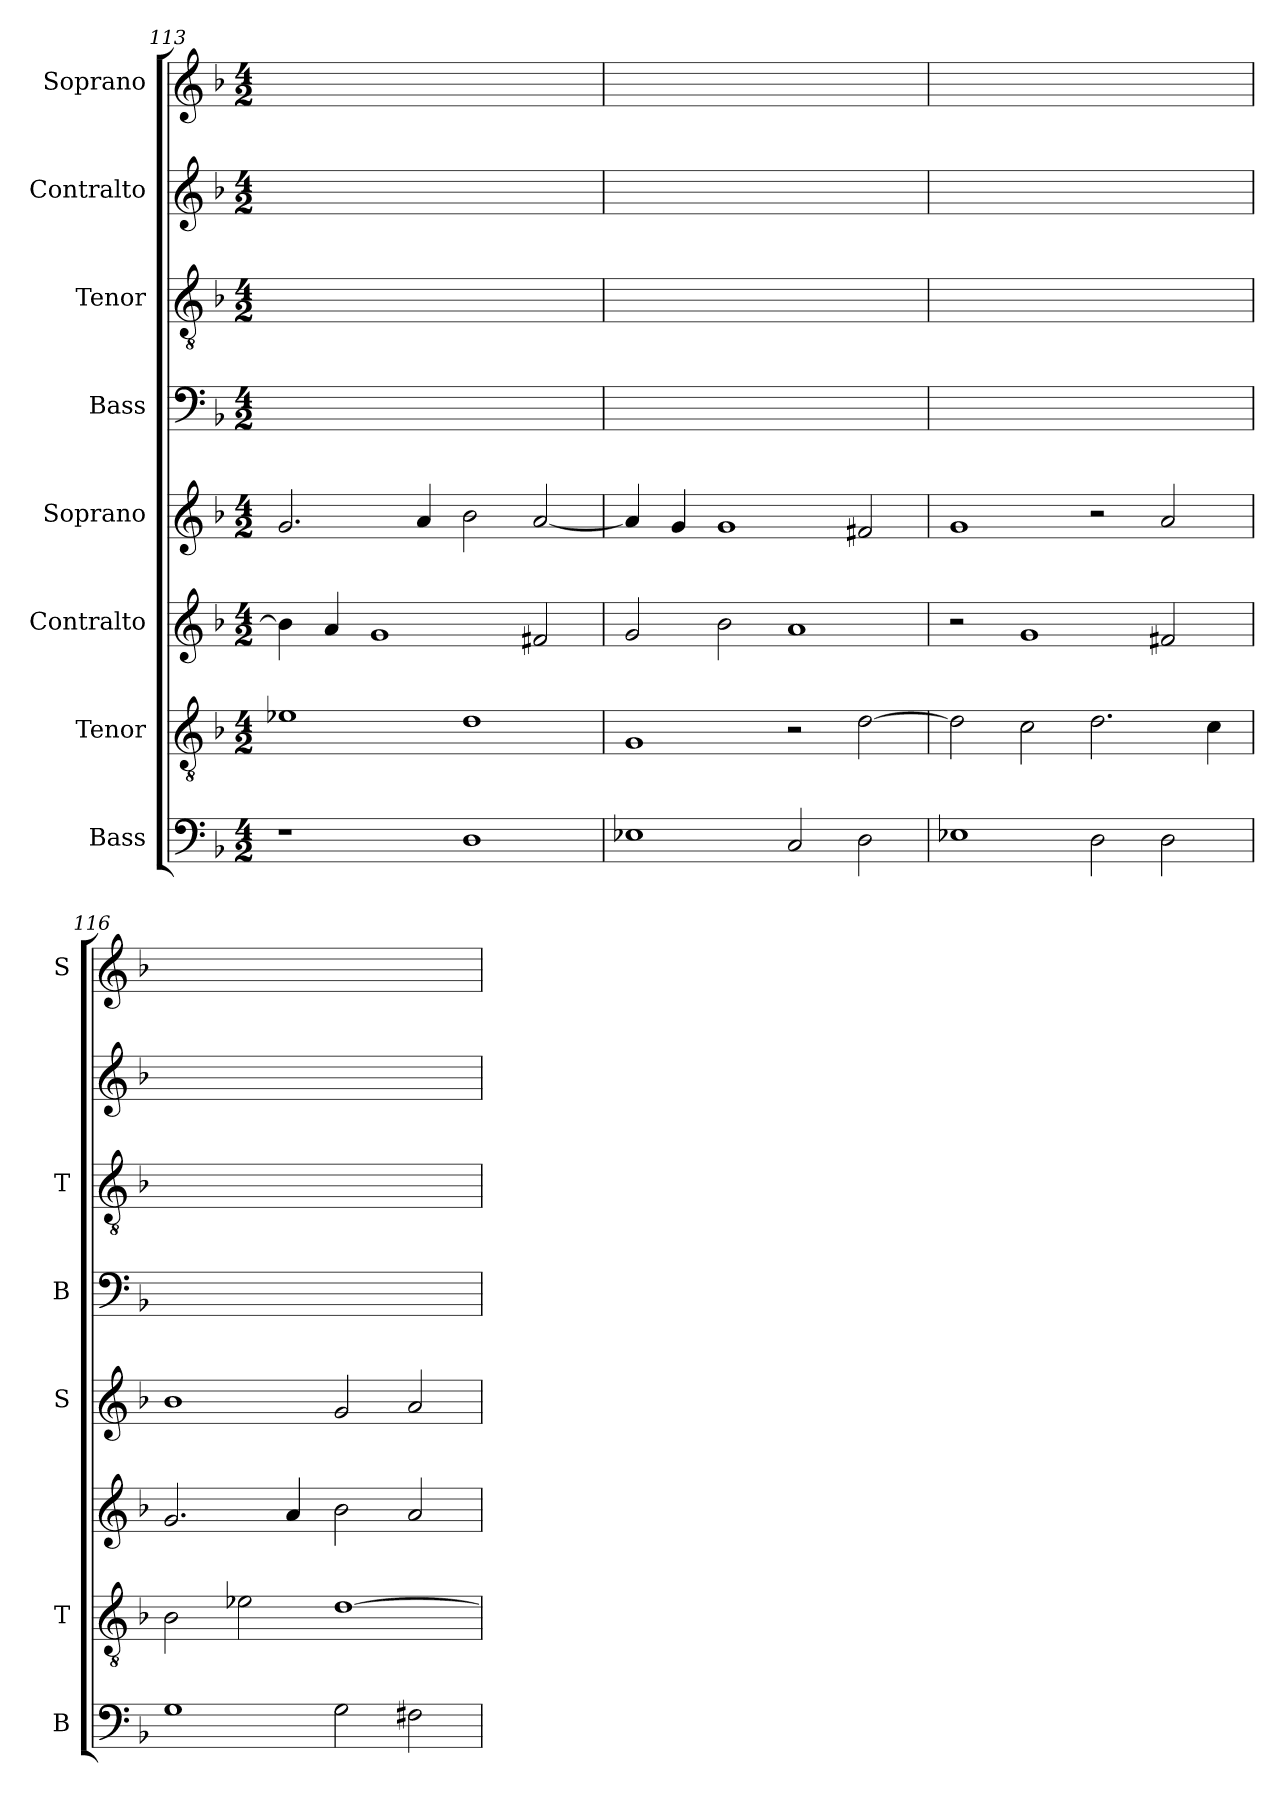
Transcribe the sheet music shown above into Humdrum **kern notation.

**kern	**kern	**kern	**kern	**kern	**kern	**kern	**kern
*part8	*part7	*part6	*part5	*part4	*part3	*part2	*part1
*staff8	*staff7	*staff6	*staff5	*staff4	*staff3	*staff2	*staff1
*I"Bass	*I"Tenor	*I"Contralto	*I"Soprano	*I"Bass	*I"Tenor	*I"Contralto	*I"Soprano
*I'B	*I'T	*	*I'S	*I'B	*I'T	*	*I'S
*clefF4	*clefGv2	*clefG2	*clefG2	*clefF4	*clefGv2	*clefG2	*clefG2
*k[b-]	*k[b-]	*k[b-]	*k[b-]	*k[b-]	*k[b-]	*k[b-]	*k[b-]
*G:dor	*G:dor	*G:dor	*G:dor	*G:dor	*G:dor	*G:dor	*G:dor
*M4/2	*M4/2	*M4/2	*M4/2	*M4/2	*M4/2	*M4/2	*M4/2
=113	=113	=113	=113	=113	=113	=113	=113
1r	1e-X	4b-]	2.g	0ryy	0ryy	0ryy	0ryy
.	.	4a	.	.	.	.	.
.	.	1g	.	.	.	.	.
.	.	.	4a	.	.	.	.
1D	1d	.	2b-	.	.	.	.
.	.	2f#X	[2a	.	.	.	.
=114	=114	=114	=114	=114	=114	=114	=114
1E-X	1G	2g	4a]	0ryy	0ryy	0ryy	0ryy
.	.	.	4g	.	.	.	.
.	.	2b-	1g	.	.	.	.
2C	2r	1a	.	.	.	.	.
2D	[2d	.	2f#X	.	.	.	.
=115	=115	=115	=115	=115	=115	=115	=115
1E-X	2d]	2r	1g	0ryy	0ryy	0ryy	0ryy
.	2c	1g	.	.	.	.	.
2D	2.d	.	2r	.	.	.	.
2D	.	2f#X	2a	.	.	.	.
.	4c	.	.	.	.	.	.
=116	=116	=116	=116	=116	=116	=116	=116
1G	2B-	2.g	1b-	0ryy	0ryy	0ryy	0ryy
.	2e-X	.	.	.	.	.	.
.	.	4a	.	.	.	.	.
2G	[1d	2b-	2g	.	.	.	.
2F#X	.	2a	2a	.	.	.	.
=	=	=	=	=	=	=	=
*-	*-	*-	*-	*-	*-	*-	*-
